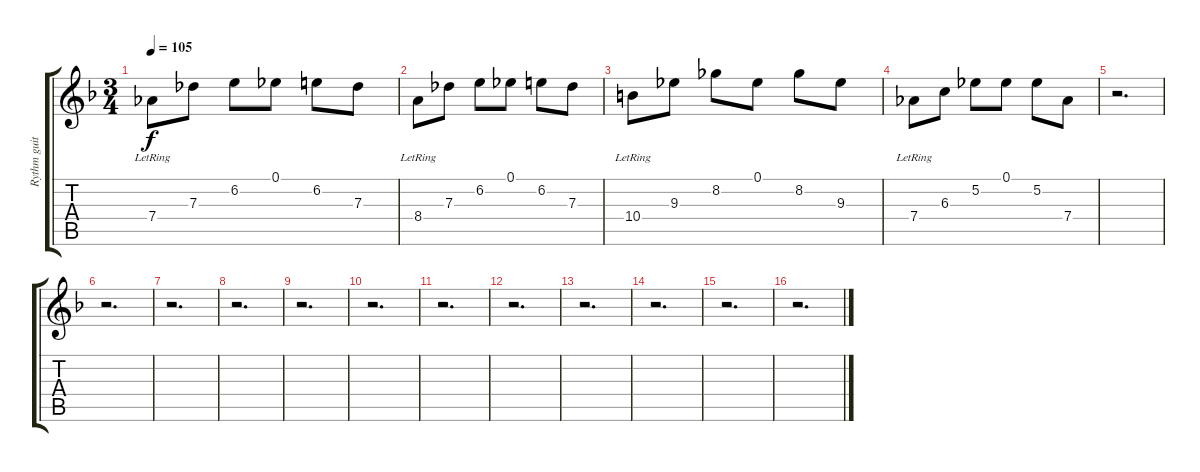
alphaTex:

\track ("Rythm guitar" "Rythm guit") {instrument electricguitarclean}
\staff {score tabs}
\tuning (Eb4 Bb3 Gb3 Db3 Ab2 Eb2) {hide}
\ts (3 4)
\tempo 105
\clef g2
\ks f
7.4{lr}.8{dy f} 7.3.8 6.2.8 0.1.8 6.2.8 7.3.8 |
8.4{lr}.8 7.3.8 6.2.8 0.1.8 6.2.8 7.3.8 |
10.4{lr}.8 9.3.8 8.2.8 0.1.8 8.2.8 9.3.8 |
7.4{lr}.8 6.3.8 5.2.8 0.1.8 5.2.8 7.4.8 |
r.2{d} |
r.2{d} |
r.2{d} |
r.2{d} |
r.2{d} |
r.2{d} |
r.2{d} |
r.2{d} |
r.2{d} |
r.2{d} |
r.2{d} |
r.2{d}
